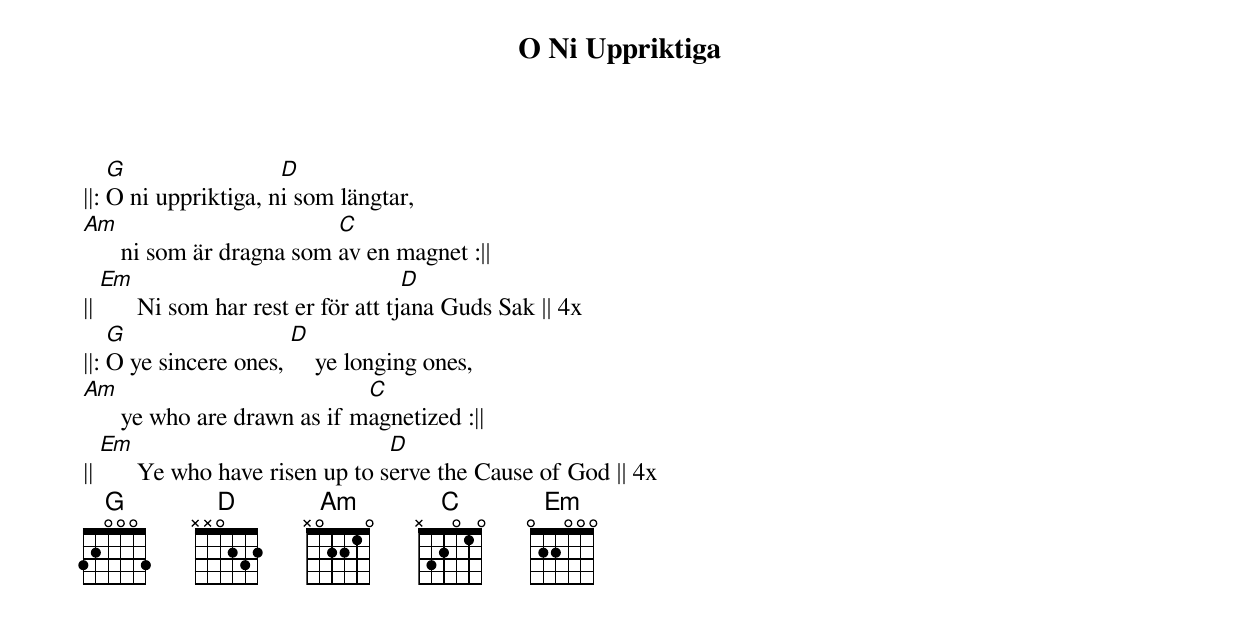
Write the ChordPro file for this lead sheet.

{title: O Ni Uppriktiga}
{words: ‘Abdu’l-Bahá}
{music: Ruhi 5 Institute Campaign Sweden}

||: [G]O ni uppriktiga, n[D]i som längtar,
[Am]      ni som är dragna som [C]av en magnet :||
|| [Em]      Ni som har rest er för att tj[D]ana Guds Sak || 4x
||: [G]O ye sincere ones, [D]    ye longing ones,
[Am]      ye who are drawn as if m[C]agnetized :||
|| [Em]      Ye who have risen up to s[D]erve the Cause of God || 4x
